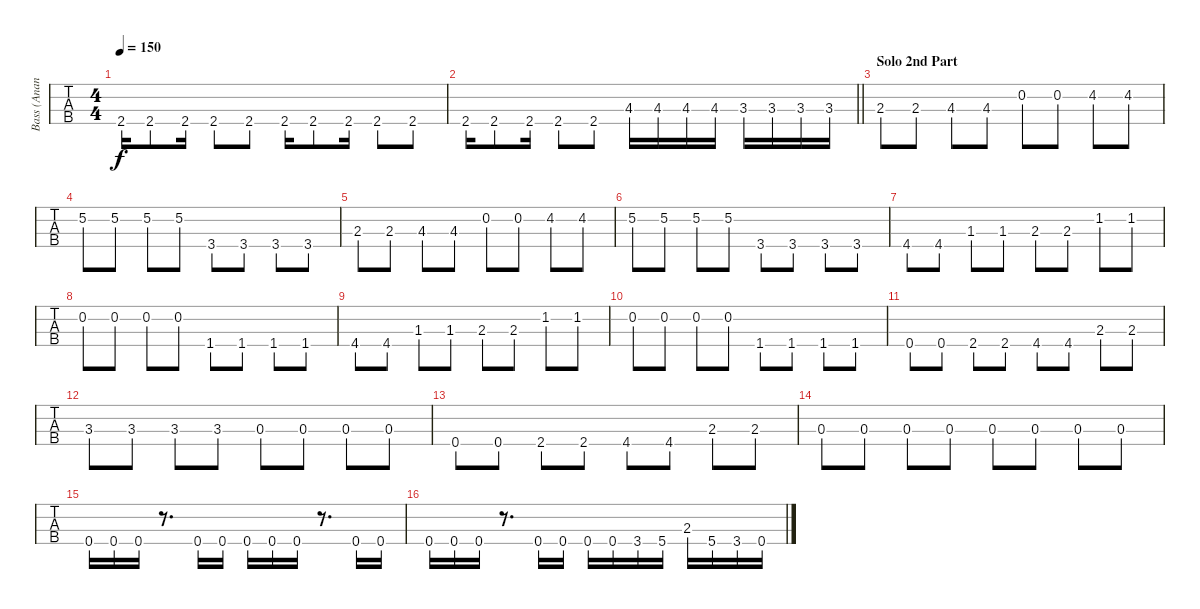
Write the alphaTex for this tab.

\track ("Bass (Anan Kaddouri)" "Bass (Anan") {instrument electricbassfinger}
\staff {tabs}
\tuning (Gb2 Db2 Ab1 Eb1) {hide}
\ts (4 4)
\tempo 150
\clef f4
\ks c
2.4.16{dy f} 2.4.8 2.4.16 2.4.8 2.4.8 2.4.16 2.4.8 2.4.16 2.4.8 2.4.8 |
\barLineRight lightlight
2.4.16 2.4.8 2.4.16 2.4.8 2.4.8 4.3.16 4.3.16 4.3.16 4.3.16 3.3.16 3.3.16 3.3.16 3.3.16 |
\section ("" "Solo 2nd Part")
2.3.8 2.3.8 4.3.8 4.3.8 0.2.8 0.2.8 4.2.8 4.2.8 |
5.2.8 5.2.8 5.2.8 5.2.8 3.4.8 3.4.8 3.4.8 3.4.8 |
2.3.8 2.3.8 4.3.8 4.3.8 0.2.8 0.2.8 4.2.8 4.2.8 |
5.2.8 5.2.8 5.2.8 5.2.8 3.4.8 3.4.8 3.4.8 3.4.8 |
4.4.8 4.4.8 1.3.8 1.3.8 2.3.8 2.3.8 1.2.8 1.2.8 |
0.2.8 0.2.8 0.2.8 0.2.8 1.4.8 1.4.8 1.4.8 1.4.8 |
4.4.8 4.4.8 1.3.8 1.3.8 2.3.8 2.3.8 1.2.8 1.2.8 |
0.2.8 0.2.8 0.2.8 0.2.8 1.4.8 1.4.8 1.4.8 1.4.8 |
0.4.8 0.4.8 2.4.8 2.4.8 4.4.8 4.4.8 2.3.8 2.3.8 |
3.3.8 3.3.8 3.3.8 3.3.8 0.3.8 0.3.8 0.3.8 0.3.8 |
0.4.8 0.4.8 2.4.8 2.4.8 4.4.8 4.4.8 2.3.8 2.3.8 |
0.3.8 0.3.8 0.3.8 0.3.8 0.3.8 0.3.8 0.3.8 0.3.8 |
0.4.16 0.4.16 0.4.16 r.8{d} 0.4.16 0.4.16 0.4.16 0.4.16 0.4.16 r.8{d} 0.4.16 0.4.16 |
0.4.16 0.4.16 0.4.16 r.8{d} 0.4.16 0.4.16 0.4.16 0.4.16 3.4.16 5.4.16 2.3.16 5.4.16 3.4.16 0.4.16
